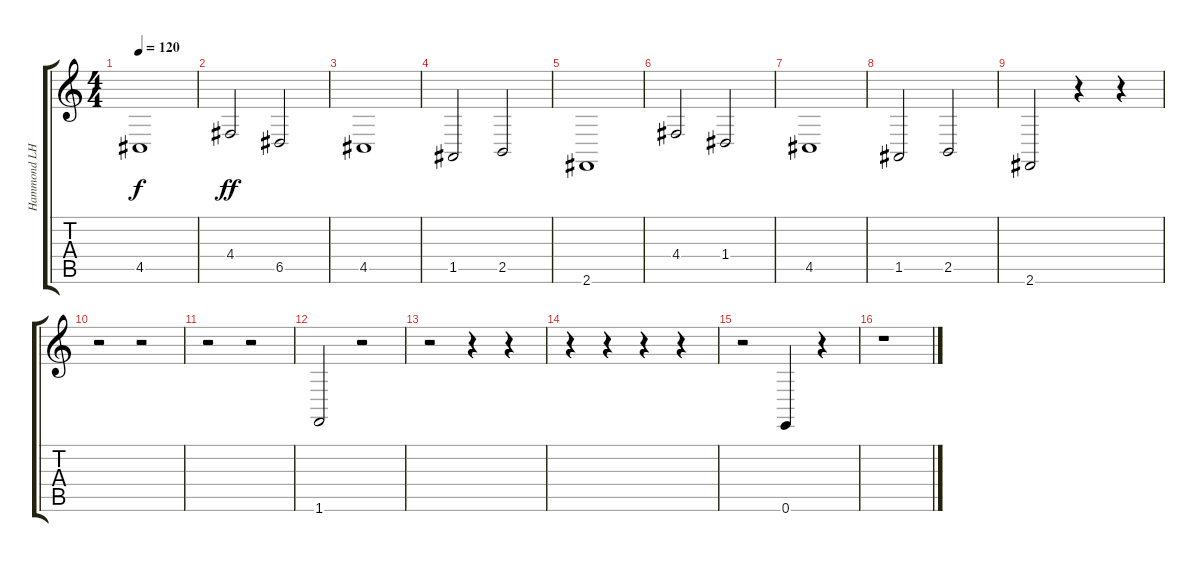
\track ("Hammond LH" "Hammond LH") {instrument musicbox}
\staff {score tabs}
\tuning (E4 B3 G3 D3 A2 E2) {hide}
\ts (4 4)
\tempo 120
\clef g2
\ks c
4.5{t}.1{dy f} |
4.4.2{dy ff} 6.5.2 |
4.5.1 |
1.5.2 2.5.2 |
2.6.1 |
4.4.2 1.4.2 |
4.5.1 |
1.5.2 2.5.2 |
2.6.2 r.4 r.4 |
r.2 r.2 |
r.2 r.2 |
1.6.2 r.2 |
r.2 r.4 r.4 |
r.4 r.4 r.4 r.4 |
r.2 0.6.4 r.4 |
r.1
